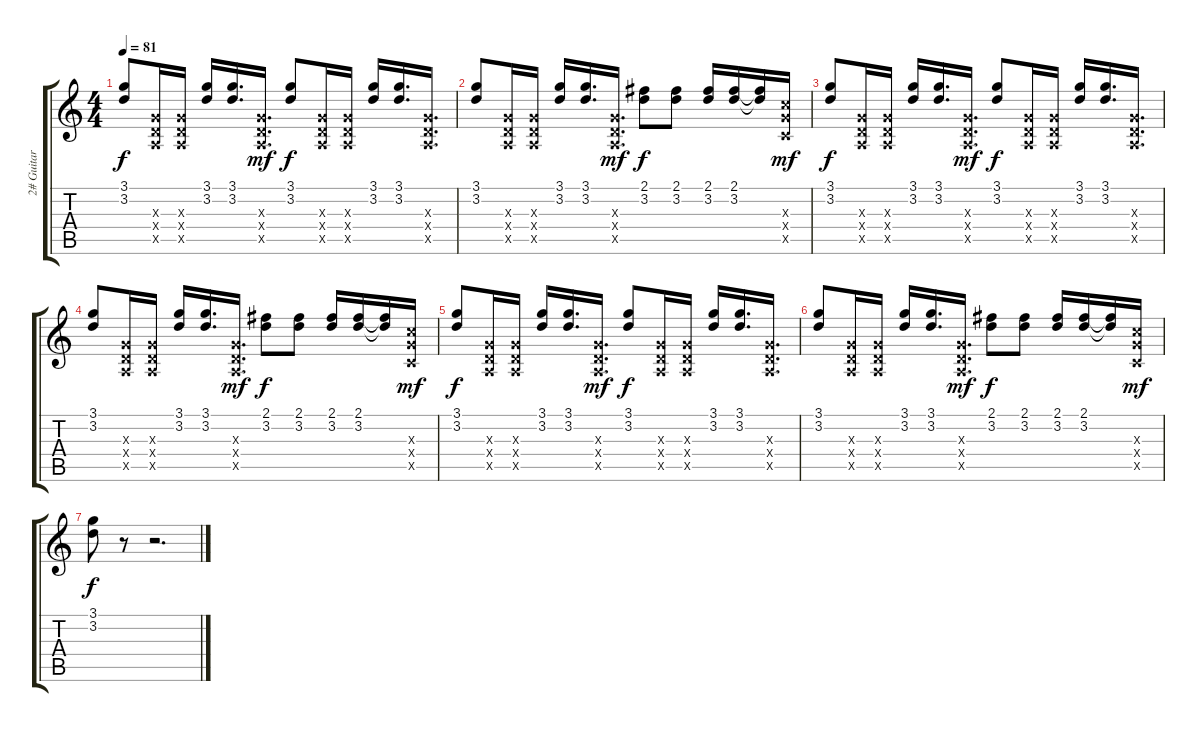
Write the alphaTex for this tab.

\track ("2# Guitar" "2# Guitar") {instrument distortionguitar}
\staff {score tabs}
\tuning (E4 B3 G3 D3 A2 E2) {hide}
\ts (4 4)
\tempo 81
\clef g2
\ks c
(3.1 3.2).8{dy f} (0.3{x} 0.4{x} 0.5{x}).16 (0.3{x} 0.4{x} 0.5{x}).16 (3.1 3.2).16 (3.1 3.2).16{d} (0.3{x} 0.4{x} 0.5{x}).16{d dy mf} (3.1 3.2).8{dy f} (0.3{x} 0.4{x} 0.5{x}).16 (0.3{x} 0.4{x} 0.5{x}).16 (3.1 3.2).16 (3.1 3.2).16{d} (0.3{x} 0.4{x} 0.5{x}).16{d} |
(3.1 3.2).8 (0.3{x} 0.4{x} 0.5{x}).16 (0.3{x} 0.4{x} 0.5{x}).16 (3.1 3.2).16 (3.1 3.2).16{d} (0.3{x} 0.4{x} 0.5{x}).16{d dy mf} (2.1 3.2).8{dy f} (2.1 3.2).8 (2.1 3.2).16 (2.1 3.2).16 (2.1{t} 3.2{t}).16 (5.3{x} 5.4{x} 3.5{x}).16{dy mf} |
(3.1 3.2).8{dy f} (0.3{x} 0.4{x} 0.5{x}).16 (0.3{x} 0.4{x} 0.5{x}).16 (3.1 3.2).16 (3.1 3.2).16{d} (0.3{x} 0.4{x} 0.5{x}).16{d dy mf} (3.1 3.2).8{dy f} (0.3{x} 0.4{x} 0.5{x}).16 (0.3{x} 0.4{x} 0.5{x}).16 (3.1 3.2).16 (3.1 3.2).16{d} (0.3{x} 0.4{x} 0.5{x}).16{d} |
(3.1 3.2).8 (0.3{x} 0.4{x} 0.5{x}).16 (0.3{x} 0.4{x} 0.5{x}).16 (3.1 3.2).16 (3.1 3.2).16{d} (0.3{x} 0.4{x} 0.5{x}).16{d dy mf} (2.1 3.2).8{dy f} (2.1 3.2).8 (2.1 3.2).16 (2.1 3.2).16 (2.1{t} 3.2{t}).16 (5.3{x} 5.4{x} 3.5{x}).16{dy mf} |
(3.1 3.2).8{dy f} (0.3{x} 0.4{x} 0.5{x}).16 (0.3{x} 0.4{x} 0.5{x}).16 (3.1 3.2).16 (3.1 3.2).16{d} (0.3{x} 0.4{x} 0.5{x}).16{d dy mf} (3.1 3.2).8{dy f} (0.3{x} 0.4{x} 0.5{x}).16 (0.3{x} 0.4{x} 0.5{x}).16 (3.1 3.2).16 (3.1 3.2).16{d} (0.3{x} 0.4{x} 0.5{x}).16{d} |
(3.1 3.2).8 (0.3{x} 0.4{x} 0.5{x}).16 (0.3{x} 0.4{x} 0.5{x}).16 (3.1 3.2).16 (3.1 3.2).16{d} (0.3{x} 0.4{x} 0.5{x}).16{d dy mf} (2.1 3.2).8{dy f} (2.1 3.2).8 (2.1 3.2).16 (2.1 3.2).16 (2.1{t} 3.2{t}).16 (5.3{x} 5.4{x} 3.5{x}).16{dy mf} |
(3.1 3.2).8{dy f} r.8 r.2{d}
